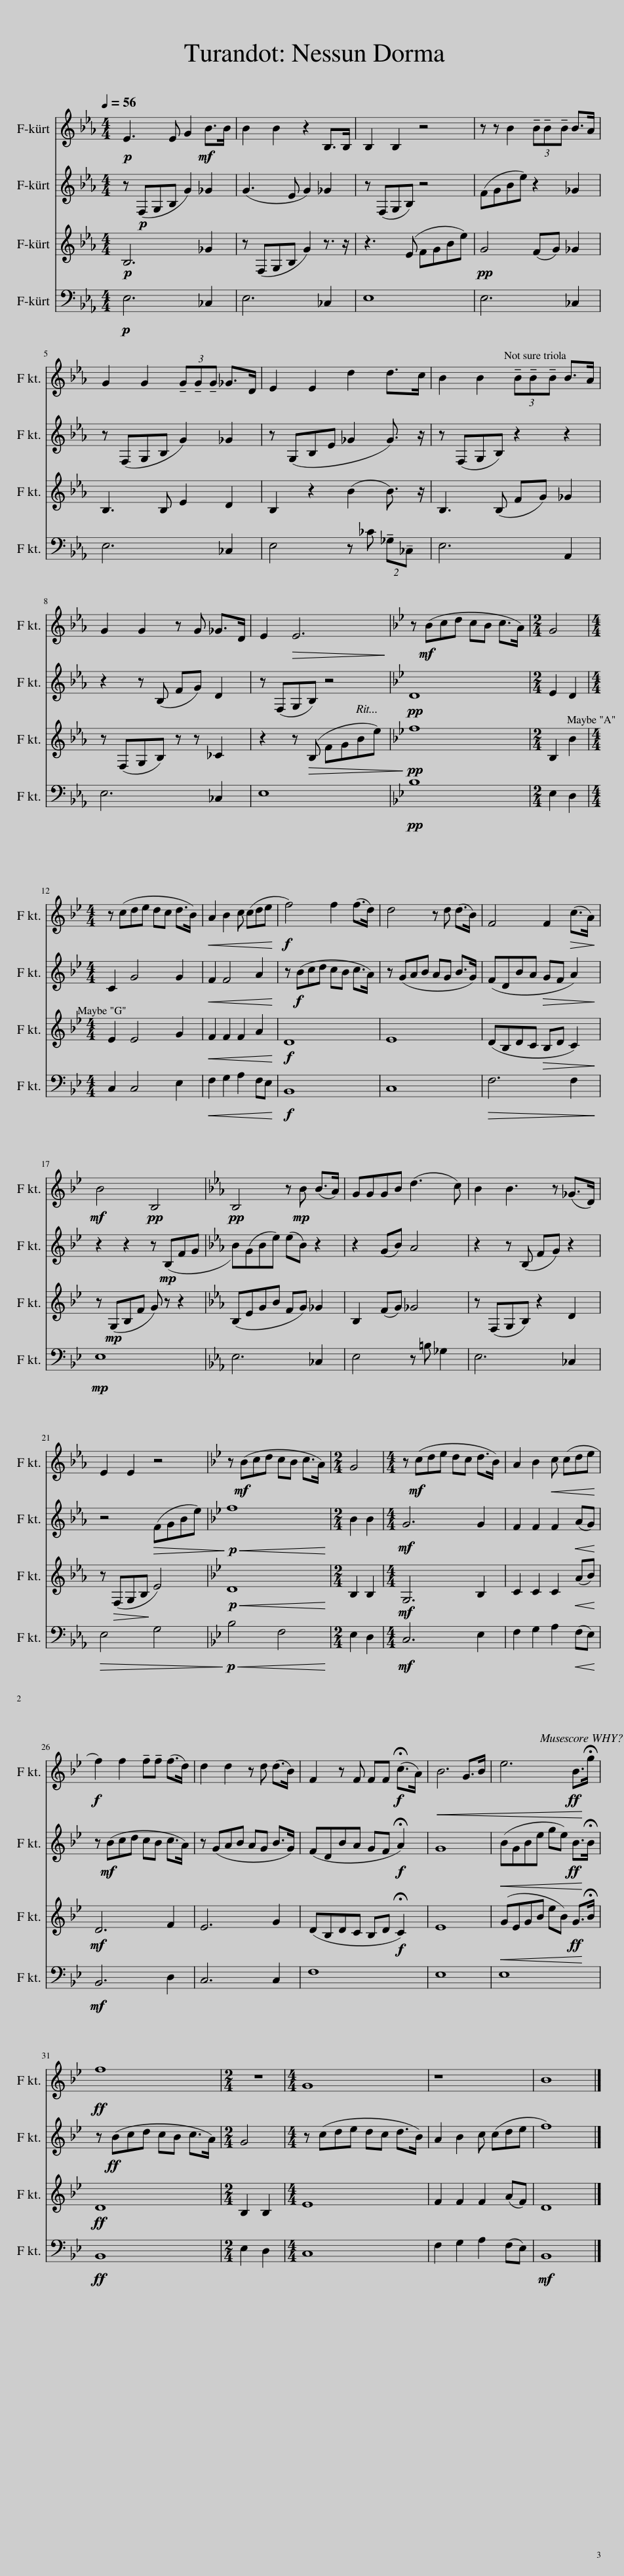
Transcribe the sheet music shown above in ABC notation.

X:1
%%score 1 2 3 4
L:1/8
Q:1/4=56
M:4/4
I:linebreak $
K:none
V:1 treble transpose=-7
V:2 treble transpose=-7
V:3 treble transpose=-7
V:4 bass transpose=-7
V:1
[K:Eb]!p! E3 E G2!mf! B>B | B2 B2 z2 B,>B, | B,2 B,2 z4 | z z B2 (3!tenuto!B!tenuto!B!tenuto!B B>A |$ G2 G2 (3!tenuto!G!tenuto!G!tenuto!G _G>D | %5
 E2 E2 d2 d>c | B2 B2 (3!tenuto!B!tenuto!B!tenuto!B B>A |$ G2 G2 z G _G>D | E2!>(! E6!>)! |[K:Bb] z!mf! (Bcd cB c>A) | %10
[M:2/4] G4 |$[M:4/4] z (cde dc d>B) |!<(! A2 B2 c (cde!<)! |!f! f4) f2 (f>d) | d4 z d (d>B) | %15
 F4 F2!>(! (c>A)!>)! |$!mf! B4!pp! B,4 |[K:Eb]!pp! B,4 z!mp! B (B>A) | GGGB (d3 c) | B2 B3 z (_G>D) |$ %20
 E2 E2 z4 |[K:Bb] z!mf! (Bcd cB c>A) |[M:2/4] G4 |[M:4/4] z!mf! (cde dc d>B) | A2 B2!<(! c (cde!<)! |$ %25
!f! f2) f2 !tenuto!f!tenuto!f (f>d) | d2 d2 z d (d>B) | F2 z F FF!f! (!fermata!c>A) |!<(! B6 G>B | e6!ff! B>!<)!!fermata!g |$ %30
!ff! f8 |[M:2/4] z4 |[M:4/4] G8 | z8 | B8 |] %35
V:2
[K:Eb] z!p! (F,G,B, G2) _G2 | (G3 E G2) _G2 | z (F,G,B,) z4 | (FGBe) z2 _G2 |$ z (F,G,B, G2) _G2 | %5
 z (G,B,E _G2 G3/2) z/ | z (F,G,B,) z2 z2 |$ z2 z (B, FG) D2 | z (F,G,B,) z4 |[K:Bb]!pp! D8 | %10
[M:2/4] E2 D2 |$[M:4/4] C2 G4 G2 |!<(! F2 F4 A2!<)! | z!f! (Bcd cB c>A) | z (GAB AG B>G) | %15
 (FDBA!>(! GF A2)!>)! |$ z2 z2 z!mp! (B,FG |[K:Eb] B)(GBe) (eB) z2 | z2 (GB) A4 | z2 z (B, FG) z2 |$ %20
 z4!>(! (FGBe)!>)! |[K:Bb]!p!!<(! f8!<)! |[M:2/4] B2 B2 |[M:4/4]!mf! G6 G2 | F2 F2 F2!<(! (AG)!<)! |$ %25
 z!mf! (Bcd cB c>A) | z (GAB AG B>G) | (FDBA GF!f! !fermata!A2) | G8 |!<(! (BGBe ge)!ff! B>!<)!!fermata!B |$ %30
 z!ff! (Bcd cB c>A) |[M:2/4] G4 |[M:4/4] z (cde dc d>B) | A2 B2 c (cde | f8) |] %35
V:3
[K:Eb]!p! B,6 _G2 | z (F,G,B, G2) z3/2 z/ | z3 (E FGBe) |!pp! G4 (FG) _G2 |$ B,3 B, E2 D2 | %5
 B,2 z2 (B2 B3/2) z/ | B,3 (B, FG) _G2 |$ z (F,G,B,) z z _C2 | z2 z!>(! (B, FGBe)!>)! |[K:Bb]!pp! f8 | %10
[M:2/4] B,2 B2 |$[M:4/4] E2 E4 G2 |!<(! F2 F2 F2 A2!<)! |!f! D8 | E8 | %15
 (DB,DC!>(! B,D C2)!>)! |$ z!mp! (G,B,F G) z z2 |[K:Eb] (B,EGB FG) _G2 | B,2 (FG) _G4 | z (F,G,B,) z2 D2 |$ %20
 z!>(! (F,G,B,!>)! E4) |[K:Bb]!p!!<(! D8!<)! |[M:2/4] B,2 B,2 |[M:4/4]!mf! G,6 B,2 | C2 C2 C2!<(! (AB)!<)! |$ %25
!mf! D6 F2 | E6 G2 | (DB,DC B,D!f! !fermata!C2) | E8 |!<(! (GEGB eB)!ff! G>!<)!!fermata!B |$ %30
!ff! D8 |[M:2/4] B,2 B,2 |[M:4/4] E8 | F2 F2 F2 (AF) | D8 |] %35
V:4
[K:Eb]!p! E,6 _C,2 | E,6 _C,2 | E,8 | E,6 _C,2 |$ E,6 _C,2 | %5
 E,4 z _C !tenuto!_G,!tenuto!_C, | E,6 A,,2 |$ E,6 _C,2 | E,8 |[K:Bb]!pp! B,8 | %10
[M:2/4] E,2 D,2 |$[M:4/4] C,2 C,4 E,2 |!<(! F,2 G,2 A,2 F,E,!<)! |!f! B,,8 | C,8 | %15
!>(! F,6 F,2!>)! |$!mp! E,8 |[K:Eb] E,6 _C,2 | E,4 z =B, _G,2 | E,6 _C,2 |$ %20
!>(! E,4 G,4!>)! |[K:Bb]!p!!<(! B,4 F,4!<)! |[M:2/4] E,2 D,2 |[M:4/4]!mf! C,6 E,2 | F,2 G,2 A,2!<(! (F,E,)!<)! |$ %25
!mf! B,,6 D,2 | C,6 C,2 | F,8 | E,8 | E,8 |$ %30
!ff! B,,8 |[M:2/4] E,2 D,2 |[M:4/4] C,8 | F,2 G,2 A,2 (F,E,) |!mf! B,,8 |] %35
